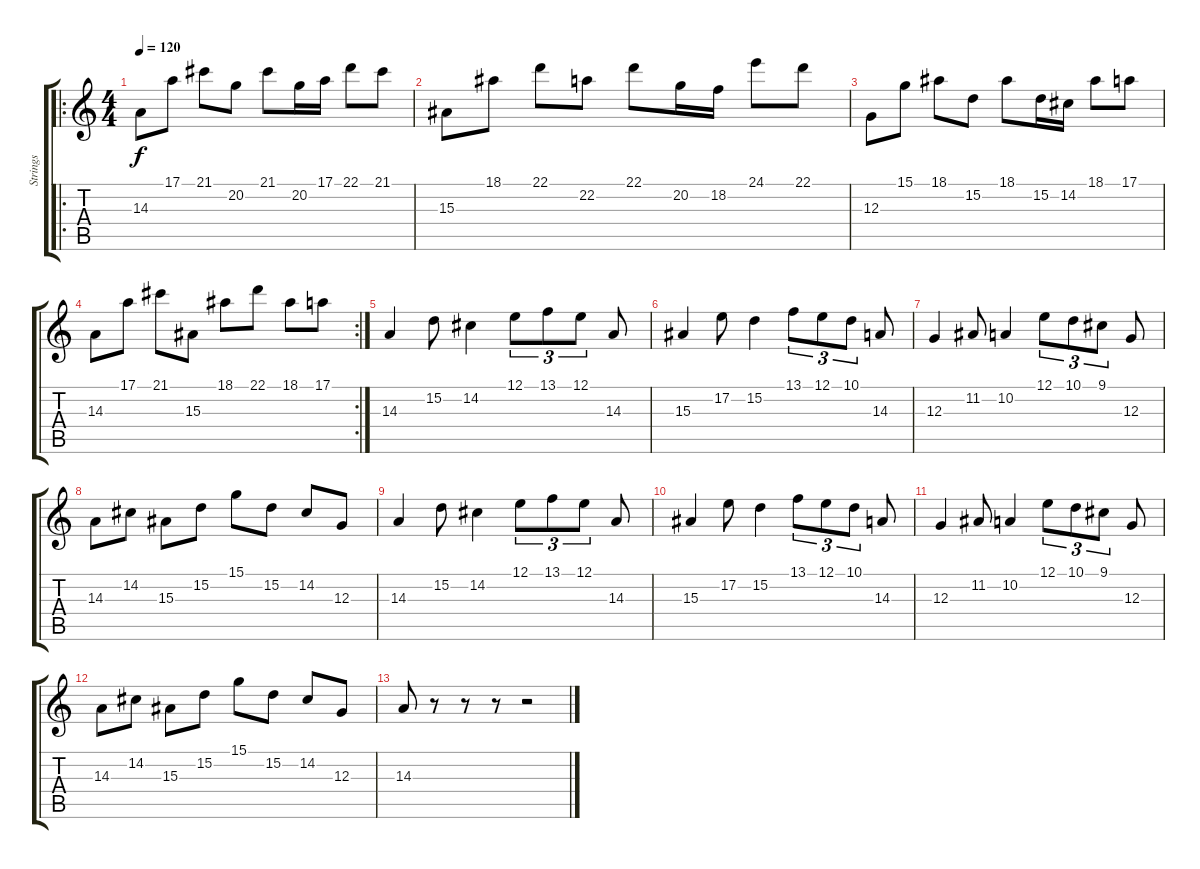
\track ("Strings" "Strings") {instrument stringensemble1}
\staff {score tabs}
\tuning (E4 B3 G3 D3 A2 E2) {hide}
\ro
\ts (4 4)
\tempo 120
\clef g2
\ks c
14.3.8{dy f} 17.1.8 21.1.8 20.2.8 21.1.8 20.2.16 17.1.16 22.1.8 21.1.8 |
15.3.8 18.1.8 22.1.8 22.2.8 22.1.8 20.2.16 18.2.16 24.1.8 22.1.8 |
12.3.8 15.1.8 18.1.8 15.2.8 18.1.8 15.2.16 14.2.16 18.1.8 17.1.8 |
\rc 2
14.3.8 17.1.8 21.1.8 15.3.8 18.1.8 22.1.8 18.1.8 17.1.8 |
14.3.4 15.2.8 14.2.4 12.1.8{tu (3 2)} 13.1.8{tu (3 2)} 12.1.8{tu (3 2)} 14.3.8 |
15.3.4 17.2.8 15.2.4 13.1.8{tu (3 2)} 12.1.8{tu (3 2)} 10.1.8{tu (3 2)} 14.3.8 |
12.3.4 11.2.8 10.2.4 12.1.8{tu (3 2)} 10.1.8{tu (3 2)} 9.1.8{tu (3 2)} 12.3.8 |
14.3.8 14.2.8 15.3.8 15.2.8 15.1.8 15.2.8 14.2.8 12.3.8 |
14.3.4 15.2.8 14.2.4 12.1.8{tu (3 2)} 13.1.8{tu (3 2)} 12.1.8{tu (3 2)} 14.3.8 |
15.3.4 17.2.8 15.2.4 13.1.8{tu (3 2)} 12.1.8{tu (3 2)} 10.1.8{tu (3 2)} 14.3.8 |
12.3.4 11.2.8 10.2.4 12.1.8{tu (3 2)} 10.1.8{tu (3 2)} 9.1.8{tu (3 2)} 12.3.8 |
14.3.8 14.2.8 15.3.8 15.2.8 15.1.8 15.2.8 14.2.8 12.3.8 |
14.3.8 r.8 r.8 r.8 r.2
